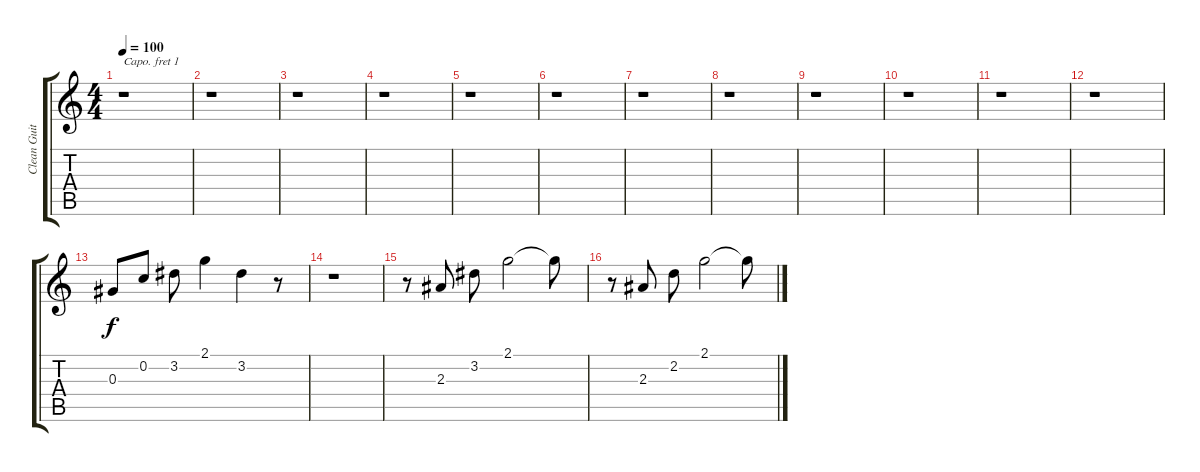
\track ("Clean Guitar" "Clean Guit") {instrument electricguitarclean}
\staff {score tabs}
\capo 1
\tuning (E4 B3 G3 D3 A2 E2) {hide}
\ts (4 4)
\tempo 100
\clef g2
\ks c
r.1{dy f} |
r.1 |
r.1 |
r.1 |
r.1 |
r.1 |
r.1 |
r.1 |
r.1 |
r.1 |
r.1 |
r.1 |
0.3.8 0.2.8 3.2.8 2.1.4 3.2.4 r.8 |
r.1 |
r.8 2.3.8 3.2.8 2.1.2 2.1{t}.8 |
r.8 2.3.8 2.2.8 2.1.2 2.1{t}.8
